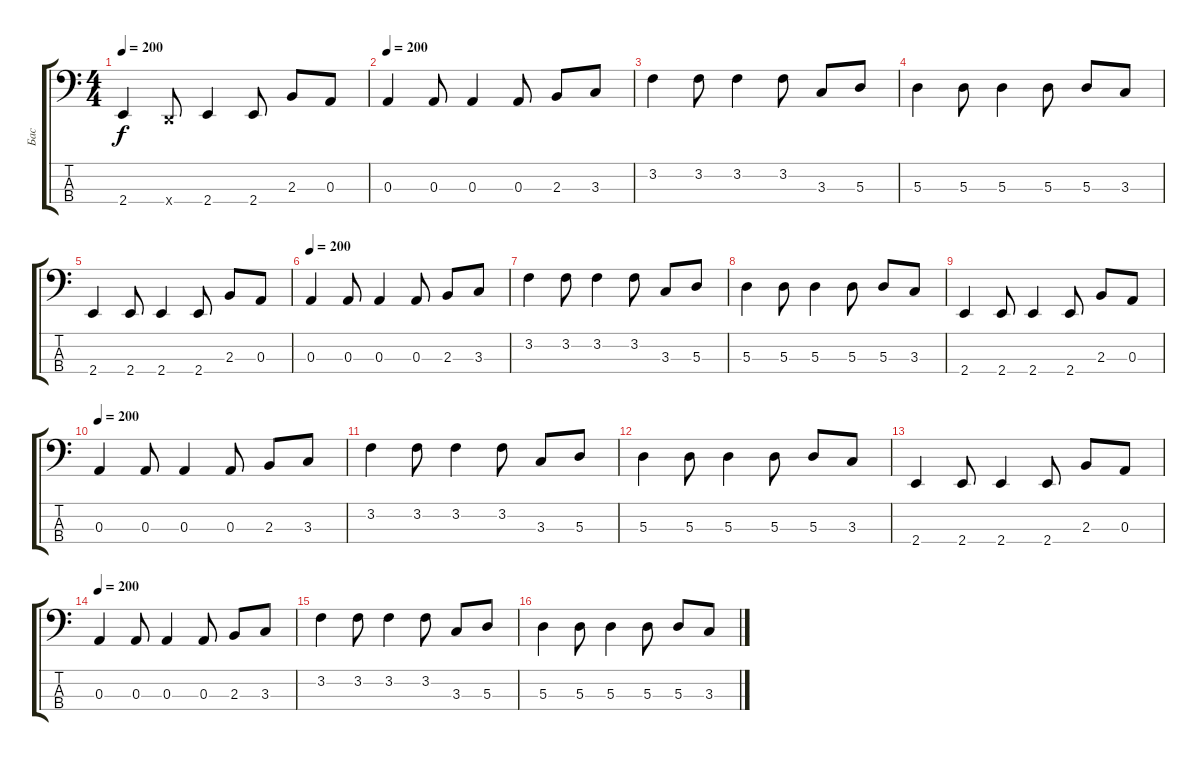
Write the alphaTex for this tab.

\track ("Бас" "Бас") {instrument slapbass2}
\staff {score tabs}
\tuning (G2 D2 A1 D1) {hide}
\ts (4 4)
\tempo 200
\clef f4
\ks c
2.4.4{dy f} 0.4{x}.8 2.4.4 2.4.8 2.3.8 0.3.8 |
\tempo 200
0.3.4 0.3.8 0.3.4 0.3.8 2.3.8 3.3.8 |
3.2.4 3.2.8 3.2.4 3.2.8 3.3.8 5.3.8 |
5.3.4 5.3.8 5.3.4 5.3.8 5.3.8 3.3.8 |
2.4.4 2.4.8 2.4.4 2.4.8 2.3.8 0.3.8 |
\tempo 200
0.3.4 0.3.8 0.3.4 0.3.8 2.3.8 3.3.8 |
3.2.4 3.2.8 3.2.4 3.2.8 3.3.8 5.3.8 |
5.3.4 5.3.8 5.3.4 5.3.8 5.3.8 3.3.8 |
2.4.4 2.4.8 2.4.4 2.4.8 2.3.8 0.3.8 |
\tempo 200
0.3.4 0.3.8 0.3.4 0.3.8 2.3.8 3.3.8 |
3.2.4 3.2.8 3.2.4 3.2.8 3.3.8 5.3.8 |
5.3.4 5.3.8 5.3.4 5.3.8 5.3.8 3.3.8 |
2.4.4 2.4.8 2.4.4 2.4.8 2.3.8 0.3.8 |
\tempo 200
0.3.4 0.3.8 0.3.4 0.3.8 2.3.8 3.3.8 |
3.2.4 3.2.8 3.2.4 3.2.8 3.3.8 5.3.8 |
5.3.4 5.3.8 5.3.4 5.3.8 5.3.8 3.3.8
